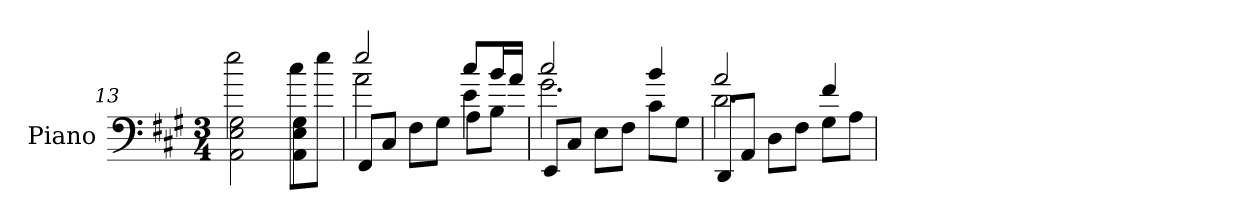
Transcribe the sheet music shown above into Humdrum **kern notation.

**kern
*part1
*staff1
*I"Piano
*I'Pno.
*clefF4
*k[f#c#g#]
*M3/4
=13
*^
2ee\	2AA\ 2E\ 2G#\
8cc#\L	4AA\ 4E\ 4G#\
8ee\J	.
=14	=14
*	*^
2ee/	2a\	8FF#/L
.	.	8C#/J
.	.	8F#\L
.	.	8G#\J
8cc#/L	4e\	8A\L
16b/L	.	8B\J
16a/JJ	.	.
!!LO:LB:g=z	!!	!!
=15	=15	=15
2cc#/	2.g#\	8EE/L
.	.	8C#/J
.	.	8E\L
.	.	8F#\J
4b/	.	8c#\L
.	.	8G#\J
=16	=16	=16
2a/	2.d\	8DD/L
.	.	8AA/J
.	.	8D\L
.	.	8F#\J
4f#/	.	8G#\L
.	.	8A\J
*v	*v	*v
=
*-
